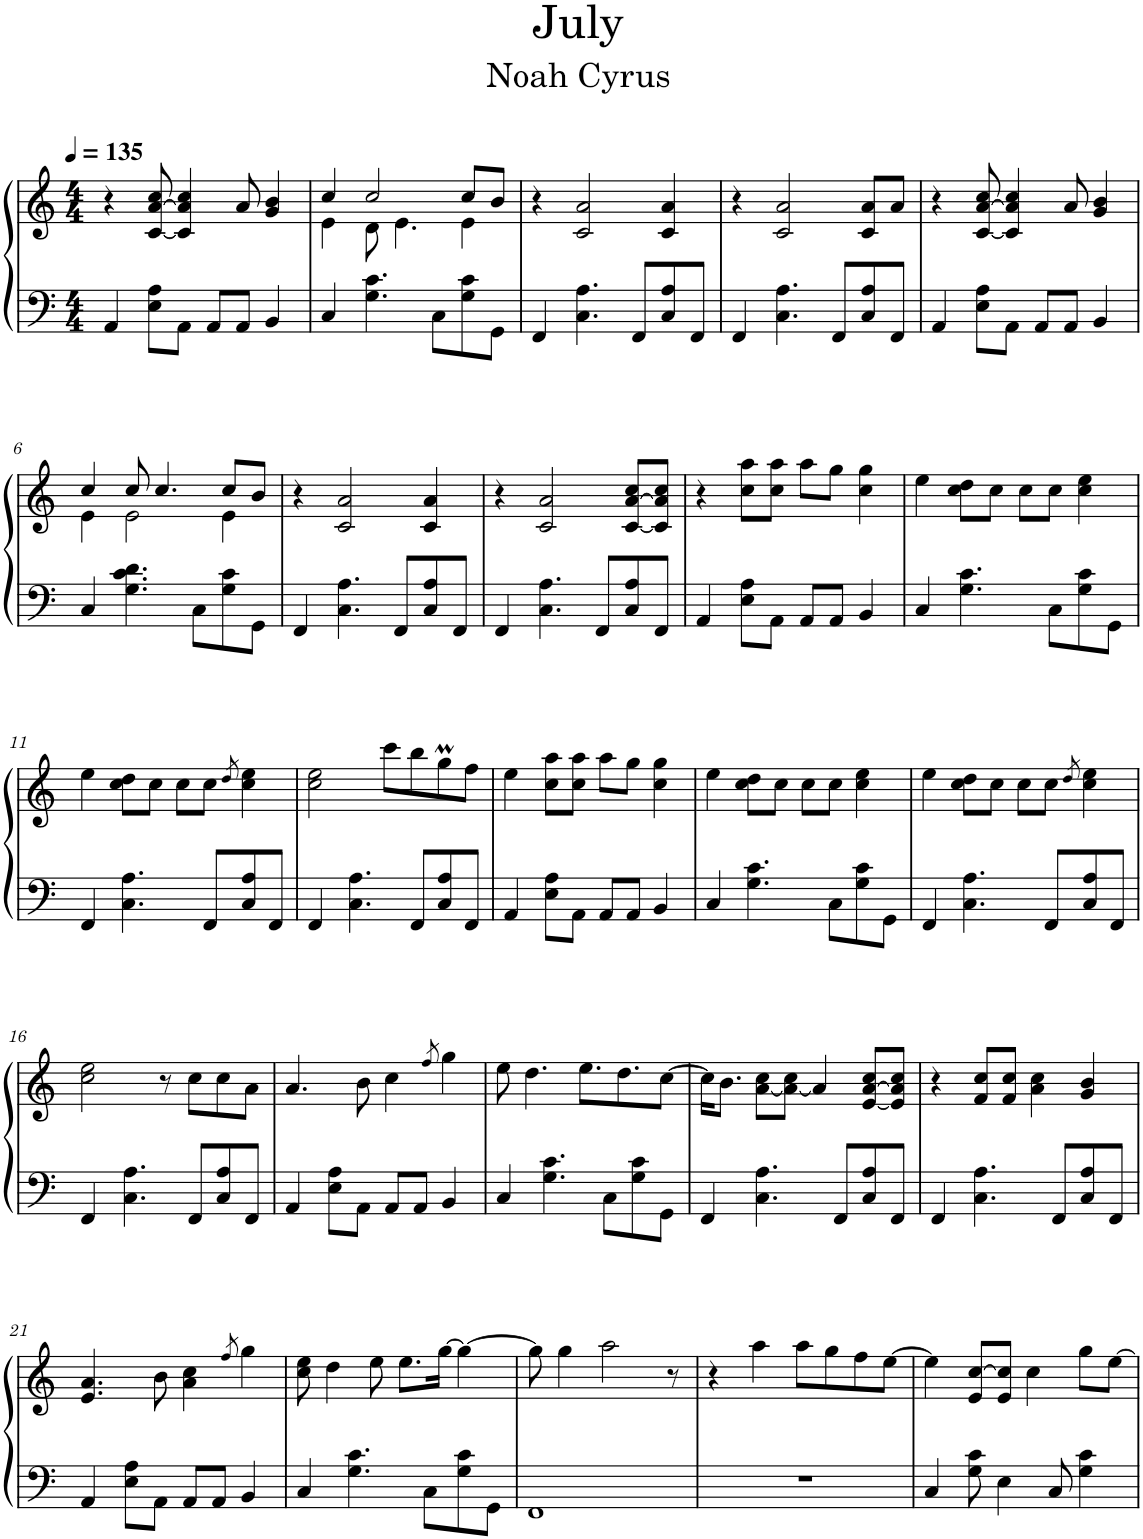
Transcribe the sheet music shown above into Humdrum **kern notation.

**kern	**kern
*part1	*part1
*staff2	*staff1
*I"Piano	*
*I'Pno.	*
*clefF4	*clefG2
*k[]	*k[]
*M4/4	*M4/4
*MM135	*MM135
=1	=1
4AA/	4r
8E\ 8A\L	[8c/ [8a/ 8cc/
8AA\J	4c/] 4a/] 4cc/
8AA/L	.
8AA/J	8a/
4BB/	4g/ 4b/
=2	=2
*	*^
4C/	4cc/	4e\
4.G\ 4.c\	2cc/	8d\
.	.	4.e\
8C\L	.	.
8G\ 8c\	8cc/L	4e\
8GG\J	8b/J	.
*	*v	*v
=3	=3
4FF/	4r
4.C\ 4.A\	2c/ 2a/
8FF/L	.
8C/ 8A/	4c/ 4a/
8FF/J	.
=4	=4
4FF/	4r
4.C\ 4.A\	2c/ 2a/
8FF/L	.
8C/ 8A/	8c/ 8a/L
8FF/J	8a/J
=5	=5
4AA/	4r
8E\ 8A\L	[8c/ [8a/ 8cc/
8AA\J	4c/] 4a/] 4cc/
8AA/L	.
8AA/J	8a/
4BB/	4g/ 4b/
!!LO:LB:g=z
=6	=6
*	*^
4C/	4cc/	4e\
4.G\ 4.c\ 4.d\	8cc/	2e\
.	4.cc/	.
8C\L	.	.
8G\ 8c\	8cc/L	4e\
8GG\J	8b/J	.
*	*v	*v
=7	=7
4FF/	4r
4.C\ 4.A\	2c/ 2a/
8FF/L	.
8C/ 8A/	4c/ 4a/
8FF/J	.
=8	=8
4FF/	4r
4.C\ 4.A\	2c/ 2a/
8FF/L	.
8C/ 8A/	[8c/ [8a/ 8cc/L
8FF/J	8c/] 8a/] 8cc/J
=9	=9
4AA/	4r
8E\ 8A\L	8cc\ 8aa\L
8AA\J	8cc\ 8aa\J
8AA/L	8aa\L
8AA/J	8gg\J
4BB/	4cc\ 4gg\
=10	=10
4C/	4ee\
4.G\ 4.c\	8cc\ 8dd\L
.	8cc\J
.	8cc\L
8C\L	8cc\J
8G\ 8c\	4cc\ 4ee\
8GG\J	.
!!LO:LB:g=z
=11	=11
4FF/	4ee\
4.C\ 4.A\	8cc\ 8dd\L
.	8cc\J
.	8cc\L
8FF/L	8cc\J
.	8qdd/
8C/ 8A/	4cc\ 4ee\
8FF/J	.
=12	=12
4FF/	2cc\ 2ee\
4.C\ 4.A\	.
.	8ccc\L
8FF/L	8bb\
8C/ 8A/	8ggM\
8FF/J	8ff\J
=13	=13
4AA/	4ee\
8E\ 8A\L	8cc\ 8aa\L
8AA\J	8cc\ 8aa\J
8AA/L	8aa\L
8AA/J	8gg\J
4BB/	4cc\ 4gg\
=14	=14
4C/	4ee\
4.G\ 4.c\	8cc\ 8dd\L
.	8cc\J
.	8cc\L
8C\L	8cc\J
8G\ 8c\	4cc\ 4ee\
8GG\J	.
=15	=15
4FF/	4ee\
4.C\ 4.A\	8cc\ 8dd\L
.	8cc\J
.	8cc\L
8FF/L	8cc\J
.	8qdd/
8C/ 8A/	4cc\ 4ee\
8FF/J	.
!!LO:LB:g=z
=16	=16
4FF/	2cc\ 2ee\
4.C\ 4.A\	.
.	8r
8FF/L	8cc\L
8C/ 8A/	8cc\
8FF/J	8a\J
=17	=17
4AA/	4.a/
8E\ 8A\L	.
8AA\J	8b\
8AA/L	4cc\
8AA/J	.
.	8qff/
4BB/	4gg\
=18	=18
4C/	8ee\
.	4.dd\
4.G\ 4.c\	.
.	8.ee\L
8C\L	.
.	8.dd\
8G\ 8c\	.
8GG\J	[8cc\J
=19	=19
4FF/	16cc\KL]
.	8.b\J
4.C\ 4.A\	[8a\ 8cc\L
.	8a\_ 8cc\J
.	4a/]
8FF/L	.
8C/ 8A/	[8e/ [8a/ 8cc/L
8FF/J	8e/] 8a/] 8cc/J
=20	=20
4FF/	4r
4.C\ 4.A\	8f/ 8cc/L
.	8f/ 8cc/J
.	4a\ 4cc\
8FF/L	.
8C/ 8A/	4g/ 4b/
8FF/J	.
!!LO:LB:g=z
=21	=21
4AA/	4.e/ 4.a/
8E\ 8A\L	.
8AA\J	8b\
8AA/L	4a\ 4cc\
8AA/J	.
.	8qff/
4BB/	4gg\
=22	=22
4C/	8cc\ 8ee\
.	4dd\
4.G\ 4.c\	.
.	8ee\
.	8.ee\L
8C\L	.
.	[16gg\Jk
8G\ 8c\	4gg\_
8GG\J	.
=23	=23
1FF	8gg\]
.	4gg\
.	2aa\
.	8r
=24	=24
1r	4r
.	4aa\
.	8aa\L
.	8gg\
.	8ff\
.	[8ee\J
=25	=25
4C/	4ee\]
8G\ 8c\	8e/ [8cc/L
4E\	8e/ 8cc/]J
.	4cc\
8C/	.
4G\ 4c\	8gg\L
.	[8ee\J
=	=
*-	*-
